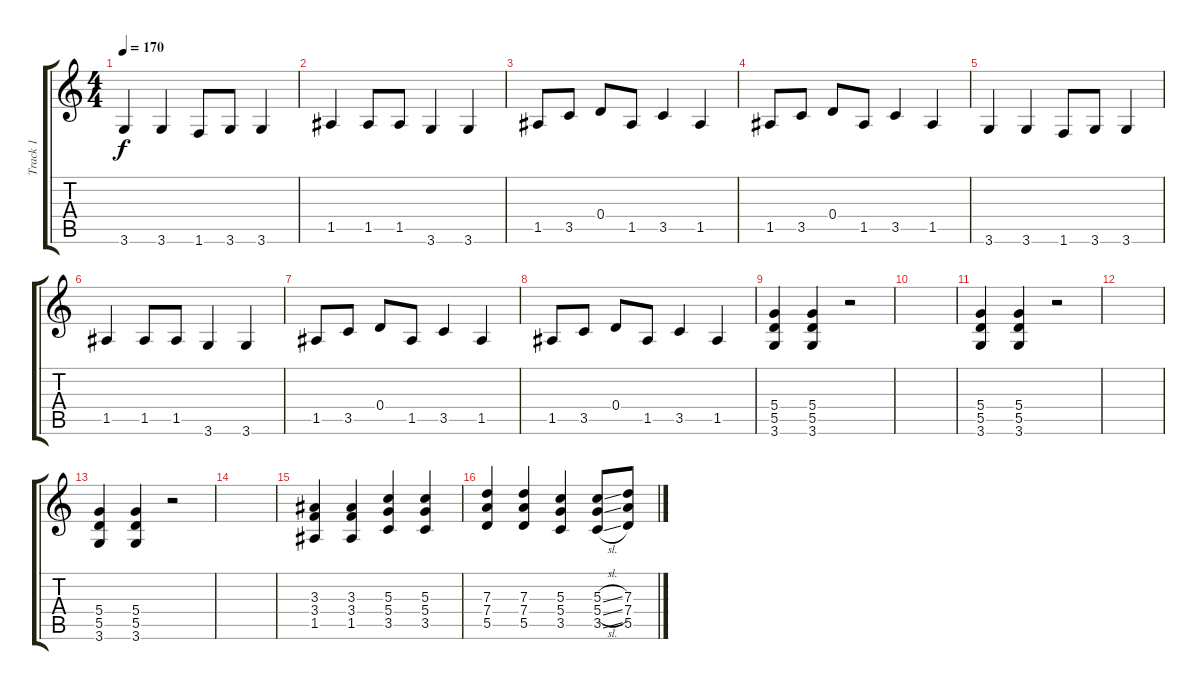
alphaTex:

\track ("Track 1" "Track 1") {instrument distortionguitar}
\staff {score tabs}
\tuning (E4 B3 G3 D3 A2 E2) {hide}
\ts (4 4)
\tempo 170
\clef g2
\ks c
3.6.4{dy f} 3.6.4 1.6.8 3.6.8 3.6.4 |
1.5.4 1.5.8 1.5.8 3.6.4 3.6.4 |
1.5.8 3.5.8 0.4.8 1.5.8 3.5.4 1.5.4 |
1.5.8 3.5.8 0.4.8 1.5.8 3.5.4 1.5.4 |
3.6.4 3.6.4 1.6.8 3.6.8 3.6.4 |
1.5.4 1.5.8 1.5.8 3.6.4 3.6.4 |
1.5.8 3.5.8 0.4.8 1.5.8 3.5.4 1.5.4 |
1.5.8 3.5.8 0.4.8 1.5.8 3.5.4 1.5.4 |
(5.4 5.5 3.6).4 (5.4 5.5 3.6).4 r.2 |
|
(5.4 5.5 3.6).4 (5.4 5.5 3.6).4 r.2 |
|
(5.4 5.5 3.6).4 (5.4 5.5 3.6).4 r.2 |
|
(3.3 3.4 1.5).4 (3.3 3.4 1.5).4 (5.3 5.4 3.5).4 (5.3 5.4 3.5).4 |
(7.3 7.4 5.5).4 (7.3 7.4 5.5).4 (5.3 5.4 3.5).4 (5.3{sl} 5.4{sl} 3.5{sl}).8 (7.3 7.4 5.5).8
